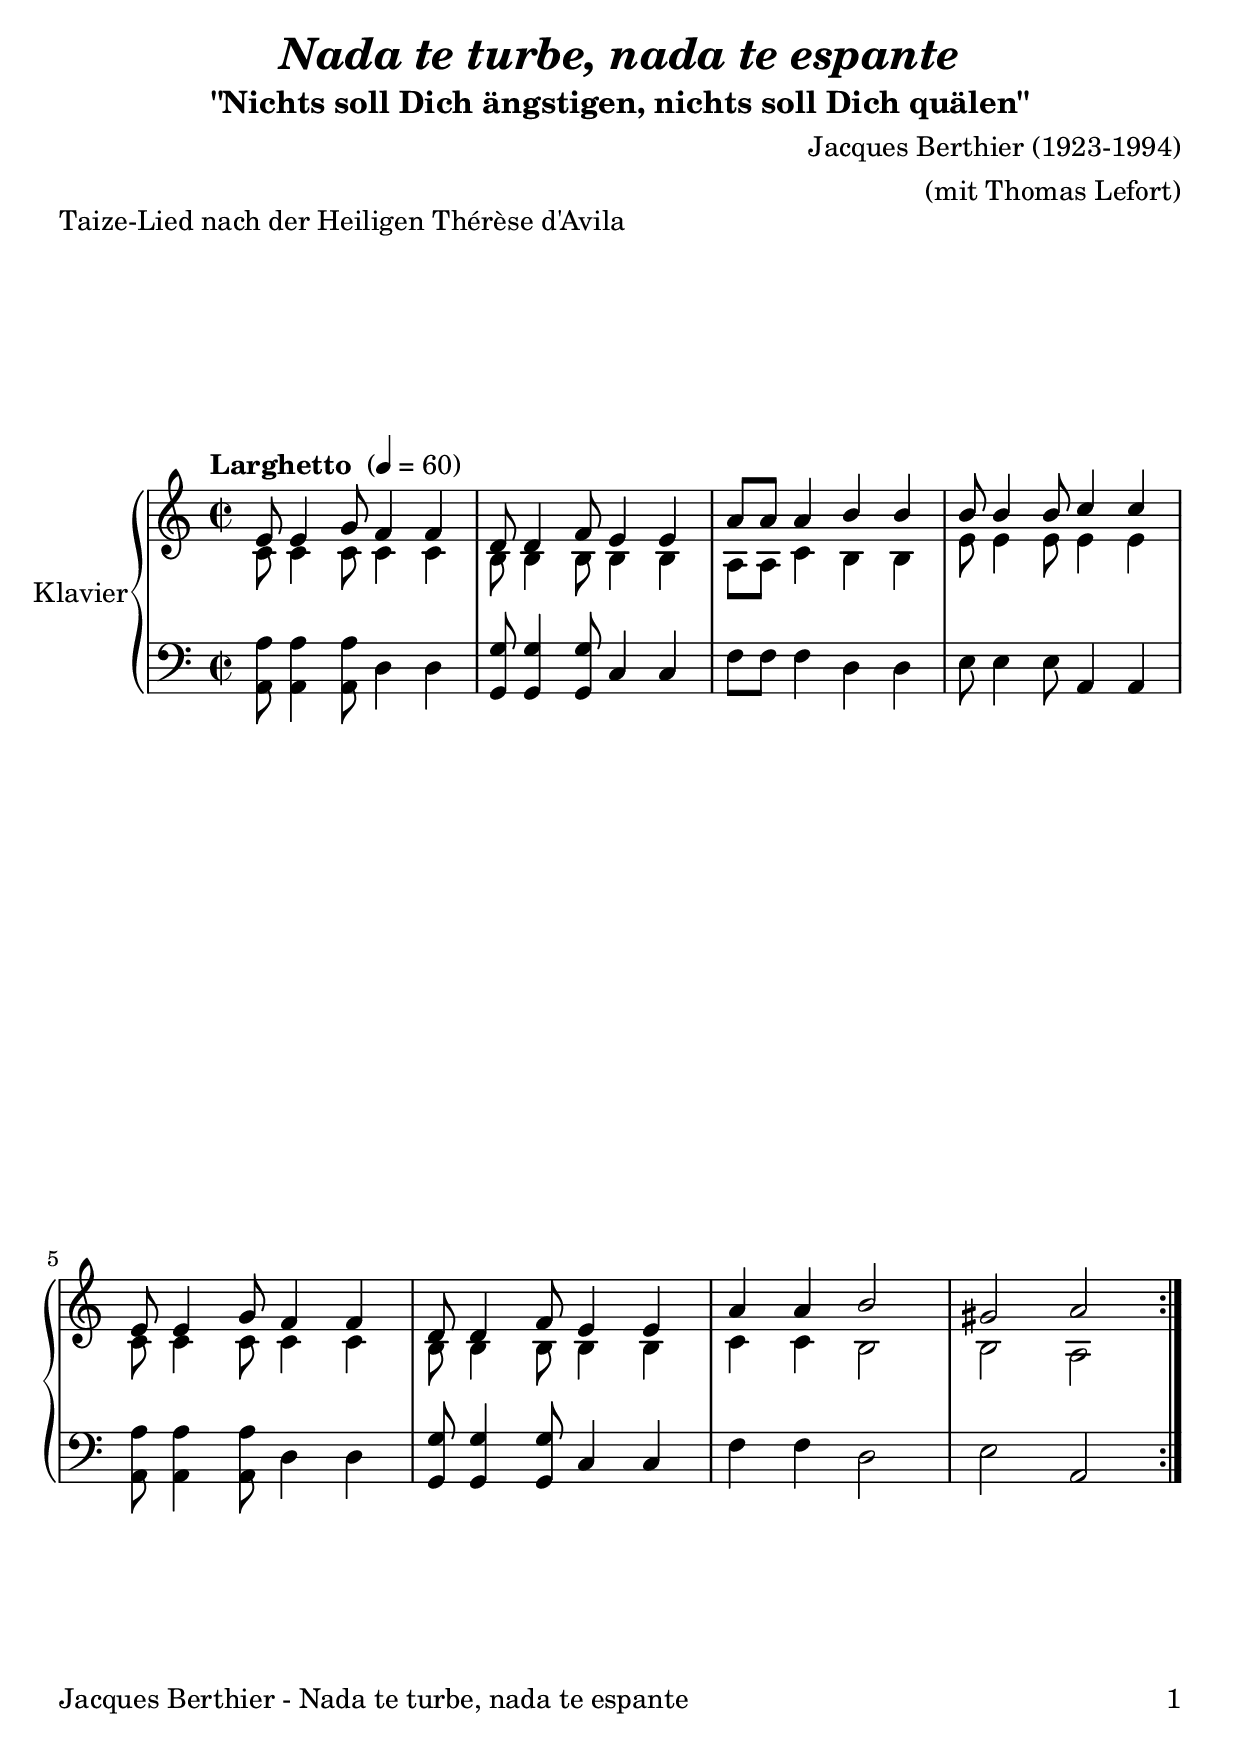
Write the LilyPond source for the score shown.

\version "2.24.1"
\include "deutsch.ly"

#(set-global-staff-size 24)

\header {
  title       = \markup \bold \italic "Nada te turbe, nada te espante"
  subtitle    = "\"Nichts soll Dich ängstigen, nichts soll Dich quälen\""
  composer    = "Jacques Berthier (1923-1994)"
  arranger    = "(mit Thomas Lefort)"
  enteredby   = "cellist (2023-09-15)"
  piece       = "Taize-Lied nach der Heiligen Thérèse d'Avila"
}

voiceconsts = {
  \key a \minor
  \time 2/2
%  \numericTimeSignature
  \compressEmptyMeasures
  % Set default beaming for all staves
  \set Timing.beamExceptions = #'()
  \set Timing.baseMoment     = #(ly:make-moment 1 4)
  \set Timing.beatStructure  = #'(1 1 1)
  \tempo "Larghetto " 4=60
}

% mikl = "bright acoustic"
mikl = "church organ"

va = \relative c' {
  \voiceconsts

  \repeat volta 2 {
    e8 e4 g8 f4 f
    d8 d4 f8 e4 e
    a8 a a4 h h
    h8 h4 h8 c4 c

    e,8 e4 g8 f4 f
    d8 d4 f8 e4 e
    a a h2
    gis a
  }
}

vb = \relative c' {
  \voiceconsts

  \repeat volta 2 {
    c8 c4 c8 c4 c
    h8 h4 h8 h4 h
    a8 a c4 h h
    e8 e4 e8 e4 e

    c8 c4 c8 c4 c
    h8 h4 h8 h4 h
    c c h2
    h a
  }
}

vc = \relative c {
  \voiceconsts
  \clef "bass"
  
  \repeat volta 2 {
    <a a'>8 <a a'>4 <a a'>8 d4 d
    <g, g'>8 <g g'>4 <g g'>8 c4 c
    f8 f f4 d d
    e8 e4 e8 a,4 a

    <a a'>8 <a a'>4 <a a'>8 d4 d
    <g, g'>8 <g g'>4 <g g'>8 c4 c
    f4 f d2
    e a,
  }
}


music = \new PianoStaff <<
  \set PianoStaff.midiInstrument = \mikl
  \set PianoStaff.instrumentName = \markup \center-column { "Klavier" }
  <<
    \new Staff {
      \transpose a a { << \va \\ \vb >> }
    }
    
%    \new Dynamics \vdy
    
    \new Staff {
      \transpose a a { \vc }
    }
  >>  
>>

\book {
   \paper {
    print-page-number = ##t
    print-first-page-number = ##t
    ragged-last-bottom = ##f
    oddHeaderMarkup = \markup \null
    evenHeaderMarkup = \markup \null
    oddFooterMarkup = \markup {
      \fill-line {
        \if \should-print-page-number
        "Jacques Berthier - Nada te turbe, nada te espante" \fromproperty #'page:page-number-string
      }
    }
    evenFooterMarkup = \oddFooterMarkup
  } \score {
    \music
    \layout {}
  }

  \score {
    \unfoldRepeats \music

    \midi {
      \context {
        \Score
      }
    }
  }
}
